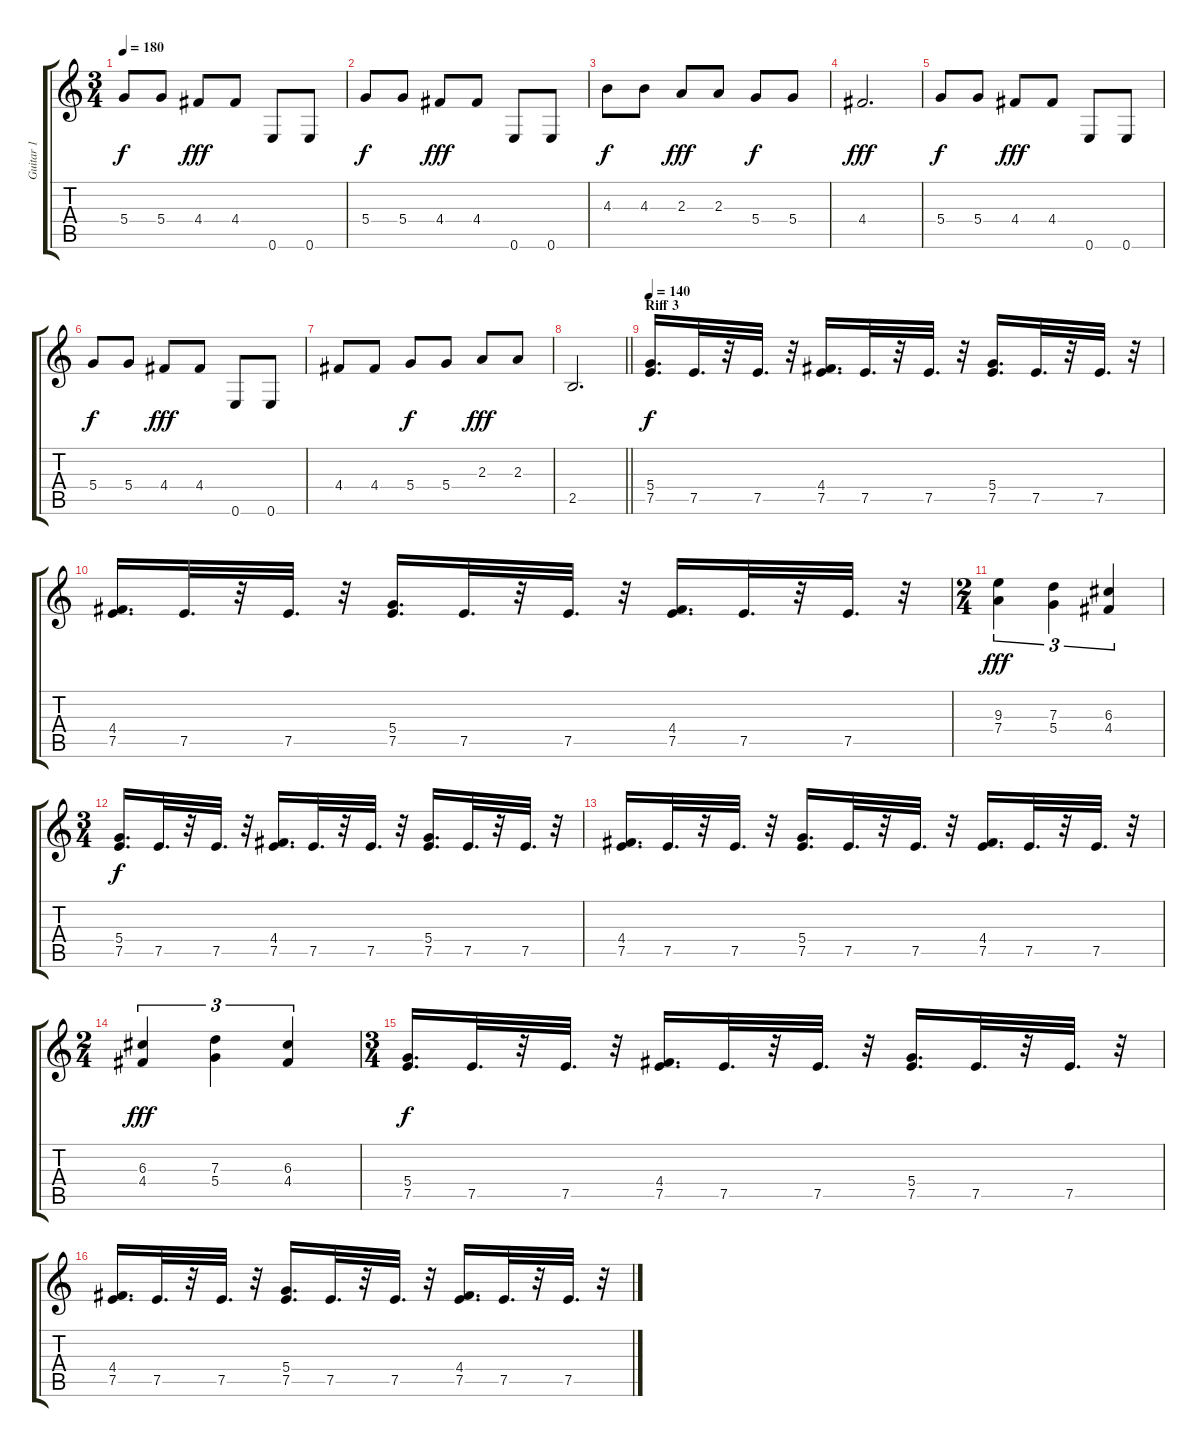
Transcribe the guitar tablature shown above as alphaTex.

\track ("Guitar 1" "Guitar 1") {instrument distortionguitar}
\staff {score tabs}
\tuning (E4 B3 G3 D3 A2 E2) {hide}
\ts (3 4)
\tempo 180
\clef g2
\ks c
5.4.8{dy f} 5.4.8 4.4.8{dy fff} 4.4.8 0.6.8 0.6.8 |
5.4.8{dy f} 5.4.8 4.4.8{dy fff} 4.4.8 0.6.8 0.6.8 |
4.3.8{dy f} 4.3.8 2.3.8{dy fff} 2.3.8 5.4.8{dy f} 5.4.8 |
4.4.2{d dy fff} |
5.4.8{dy f} 5.4.8 4.4.8{dy fff} 4.4.8 0.6.8 0.6.8 |
5.4.8{dy f} 5.4.8 4.4.8{dy fff} 4.4.8 0.6.8 0.6.8 |
4.4.8 4.4.8 5.4.8{dy f} 5.4.8 2.3.8{dy fff} 2.3.8 |
\barLineRight lightlight
2.5.2{d} |
\section ("" "Riff 3")
\tempo 140
(5.4 7.5).16{d dy f} 7.5.32{d} r.32 7.5.32{d} r.32 (4.4 7.5).16{d} 7.5.32{d} r.32 7.5.32{d} r.32 (5.4 7.5).16{d} 7.5.32{d} r.32 7.5.32{d} r.32 |
(4.4 7.5).16{d} 7.5.32{d} r.32 7.5.32{d} r.32 (5.4 7.5).16{d} 7.5.32{d} r.32 7.5.32{d} r.32 (4.4 7.5).16{d} 7.5.32{d} r.32 7.5.32{d} r.32 |
\ts (2 4)
(9.3 7.4).4{tu (3 2) dy fff} (7.3 5.4).4{tu (3 2)} (6.3 4.4).4{tu (3 2)} |
\ts (3 4)
(5.4 7.5).16{d dy f} 7.5.32{d} r.32 7.5.32{d} r.32 (4.4 7.5).16{d} 7.5.32{d} r.32 7.5.32{d} r.32 (5.4 7.5).16{d} 7.5.32{d} r.32 7.5.32{d} r.32 |
(4.4 7.5).16{d} 7.5.32{d} r.32 7.5.32{d} r.32 (5.4 7.5).16{d} 7.5.32{d} r.32 7.5.32{d} r.32 (4.4 7.5).16{d} 7.5.32{d} r.32 7.5.32{d} r.32 |
\ts (2 4)
(6.3 4.4).4{tu (3 2) dy fff} (7.3 5.4).4{tu (3 2)} (6.3 4.4).4{tu (3 2)} |
\ts (3 4)
(5.4 7.5).16{d dy f} 7.5.32{d} r.32 7.5.32{d} r.32 (4.4 7.5).16{d} 7.5.32{d} r.32 7.5.32{d} r.32 (5.4 7.5).16{d} 7.5.32{d} r.32 7.5.32{d} r.32 |
(4.4 7.5).16{d} 7.5.32{d} r.32 7.5.32{d} r.32 (5.4 7.5).16{d} 7.5.32{d} r.32 7.5.32{d} r.32 (4.4 7.5).16{d} 7.5.32{d} r.32 7.5.32{d} r.32
